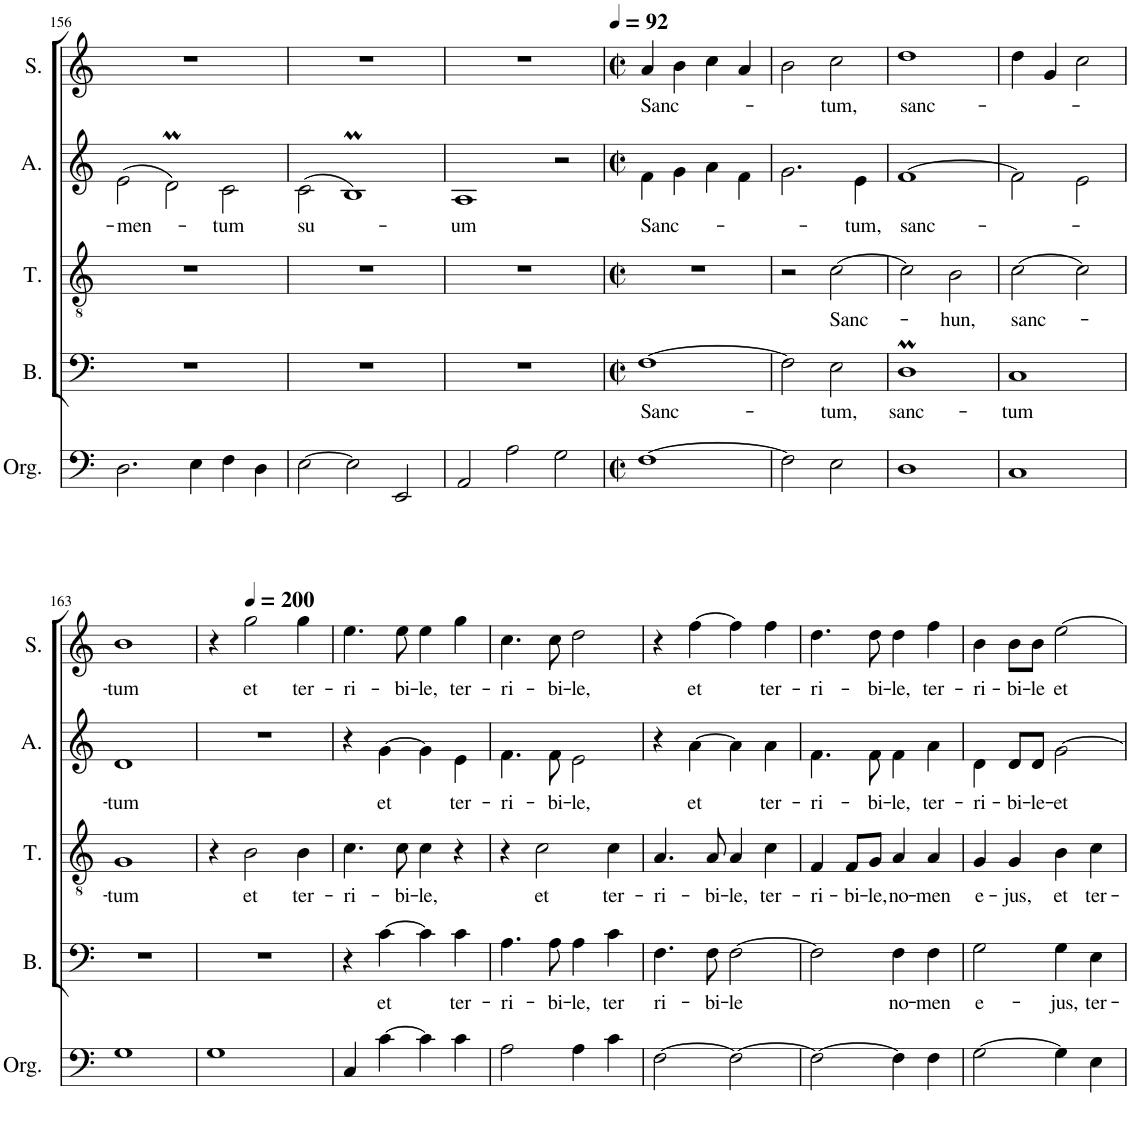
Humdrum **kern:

**kern	**kern	**text	**kern	**text	**kern	**text	**kern	**text
*part5	*part4	*part4	*part3	*part3	*part2	*part2	*part1	*part1
*staff5	*staff4	*staff4	*staff3	*staff3	*staff2	*staff2	*staff1	*staff1
*I"Orgue	*I"Basse	*	*I"Ténor	*	*I"Alto	*	*I"Soprano	*
*I'Org.	*I'B.	*	*I'T.	*	*I'A.	*	*I'S.	*
!!LO:PB:g=z
*clefF4	*clefF4	*	*clefGv2	*	*clefG2	*	*clefG2	*
*k[]	*k[]	*	*k[]	*	*k[]	*	*k[]	*
*M3/2	*M3/2	*	*M3/2	*	*M3/2	*	*M3/2	*
=156	=156	=156	=156	=156	=156	=156	=156	=156
!	!	!	!	!	!	!LO:LY:b	!	!
2.D\	1.r	.	1.r	.	(2e\	-men-	1.r	.
.	.	.	.	.	2dM\)	.	.	.
4E\	.	.	.	.	.	.	.	.
!	!	!	!	!	!	!LO:LY:b	!	!
4F\	.	.	.	.	2c\	-tum	.	.
4D\	.	.	.	.	.	.	.	.
=157	=157	=157	=157	=157	=157	=157	=157	=157
!	!	!	!	!	!	!LO:LY:b	!	!
[2E\	1.r	.	1.r	.	(2c\	su-	1.r	.
2E\]	.	.	.	.	1Bm)	.	.	.
2EE/	.	.	.	.	.	.	.	.
=158	=158	=158	=158	=158	=158	=158	=158	=158
!	!	!	!	!	!	!LO:LY:b	!	!
2AA/	1.r	.	1.r	.	1A	-um	1.r	.
2A\	.	.	.	.	.	.	.	.
2G\	.	.	.	.	2r	.	.	.
=159	=159	=159	=159	=159	=159	=159	=159	=159
*M2/2	*M2/2	*	*M2/2	*	*M2/2	*	*M2/2	*
*met(c|)	*met(c|)	*	*met(c|)	*	*met(c|)	*	*met(c|)	*
*	*	*	*	*	*	*	*MM92	*
!	!	!LO:LY:b	!	!	!	!LO:LY:b	!	!LO:LY:b
[1F	[1F	Sanc-	1r	.	4f\	Sanc-	4a/	Sanc-
.	.	.	.	.	4g\	.	4b\	.
.	.	.	.	.	4a\	.	4cc\	.
.	.	.	.	.	4f\	.	4a/	.
=160	=160	=160	=160	=160	=160	=160	=160	=160
2F\]	2F\]	.	2r	.	2.g\	.	2b\	.
!	!	!LO:LY:b	!	!LO:LY:b	!	!	!	!LO:LY:b
2E\	2E\	-tum,	[2c\	Sanc-	.	.	2cc\	-tum,
!	!	!	!	!	!	!LO:LY:b	!	!
.	.	.	.	.	4e\	-tum,	.	.
=161	=161	=161	=161	=161	=161	=161	=161	=161
!	!	!LO:LY:b	!	!	!	!LO:LY:b	!	!LO:LY:b
1D	1DM	sanc-	2c\]	.	[1f	sanc-	1dd	sanc-
!	!	!	!	!LO:LY:b	!	!	!	!
.	.	.	2B\	-hun,	.	.	.	.
=162	=162	=162	=162	=162	=162	=162	=162	=162
!	!	!LO:LY:b	!	!LO:LY:b	!	!	!	!
1C	1C	-tum	[2c\	sanc-	2f\]	.	4dd\	.
.	.	.	.	.	.	.	4g/	.
.	.	.	2c\]	.	2e\	.	2cc\	.
!!LO:LB:g=z
=163	=163	=163	=163	=163	=163	=163	=163	=163
!	!	!	!	!LO:LY:b	!	!LO:LY:b	!	!LO:LY:b
1G	1r	.	1G	-tum	1d	-tum	1b	-tum
=164	=164	=164	=164	=164	=164	=164	=164	=164
1G	1r	.	4r	.	1r	.	4r	.
*	*	*	*	*	*	*	*MM200	*
!	!	!	!	!LO:LY:b	!	!	!	!LO:LY:b
.	.	.	2B\	et	.	.	2gg\	et
!	!	!	!	!LO:LY:b	!	!	!	!LO:LY:b
.	.	.	4B\	ter-	.	.	4gg\	ter-
=165	=165	=165	=165	=165	=165	=165	=165	=165
!	!	!	!	!LO:LY:b	!	!	!	!LO:LY:b
4C/	4r	.	4.c\	-ri-	4r	.	4.ee\	-ri-
!	!	!LO:LY:b	!	!	!	!LO:LY:b	!	!
[4c\	[4c\	et	.	.	[4g\	et	.	.
!	!	!	!	!LO:LY:b	!	!	!	!LO:LY:b
.	.	.	8c\	-bi-	.	.	8ee\	-bi-
!	!	!	!	!LO:LY:b	!	!	!	!LO:LY:b
4c\]	4c\]	.	4c\	-le,	4g\]	.	4ee\	-le,
!	!	!LO:LY:b	!	!	!	!LO:LY:b	!	!LO:LY:b
4c\	4c\	ter-	4r	.	4e\	ter-	4gg\	ter-
=166	=166	=166	=166	=166	=166	=166	=166	=166
!	!	!LO:LY:b	!	!	!	!LO:LY:b	!	!LO:LY:b
2A\	4.A\	-ri-	4r	.	4.f\	-ri-	4.cc\	-ri-
!	!	!	!	!LO:LY:b	!	!	!	!
.	.	.	2c\	et	.	.	.	.
!	!	!LO:LY:b	!	!	!	!LO:LY:b	!	!LO:LY:b
.	8A\	-bi-	.	.	8f\	-bi-	8cc\	-bi-
!	!	!LO:LY:b	!	!	!	!LO:LY:b	!	!LO:LY:b
4A\	4A\	-le,	.	.	2e\	-le,	2dd\	-le,
!	!	!LO:LY:b	!	!LO:LY:b	!	!	!	!
4c\	4c\	ter	4c\	ter-	.	.	.	.
=167	=167	=167	=167	=167	=167	=167	=167	=167
!	!	!LO:LY:b	!	!LO:LY:b	!	!	!	!
[2F\	4.F\	ri-	4.A/	-ri-	4r	.	4r	.
!	!	!	!	!	!	!LO:LY:b	!	!LO:LY:b
.	.	.	.	.	[4a\	et	[4ff\	et
!	!	!LO:LY:b	!	!LO:LY:b	!	!	!	!
.	8F\	-bi-	8A/	-bi-	.	.	.	.
!	!	!LO:LY:b	!	!LO:LY:b	!	!	!	!
2F\_	[2F\	-le	4A/	-le,	4a\]	.	4ff\]	.
!	!	!	!	!LO:LY:b	!	!LO:LY:b	!	!LO:LY:b
.	.	.	4c\	ter-	4a\	ter-	4ff\	ter-
=168	=168	=168	=168	=168	=168	=168	=168	=168
!	!	!	!	!LO:LY:b	!	!LO:LY:b	!	!LO:LY:b
2F\_	2F\]	.	4F/	-ri-	4.f\	-ri-	4.dd\	-ri-
!	!	!	!	!LO:LY:b	!	!	!	!
.	.	.	8F/L	-bi-	.	.	.	.
!	!	!	!	!LO:LY:b	!	!LO:LY:b	!	!LO:LY:b
.	.	.	8G/J	-le,	8f\	-bi-	8dd\	-bi-
!	!	!LO:LY:b	!	!LO:LY:b	!	!LO:LY:b	!	!LO:LY:b
4F\]	4F\	no-	4A/	no-	4f\	-le,	4dd\	-le,
!	!	!LO:LY:b	!	!LO:LY:b	!	!LO:LY:b	!	!LO:LY:b
4F\	4F\	-men	4A/	-men	4a\	ter-	4ff\	ter-
=169	=169	=169	=169	=169	=169	=169	=169	=169
!	!	!LO:LY:b	!	!LO:LY:b	!	!LO:LY:b	!	!LO:LY:b
[2G\	2G\	e-	4G/	e-	4d\	-ri-	4b\	-ri-
!	!	!	!	!LO:LY:b	!	!LO:LY:b	!	!LO:LY:b
.	.	.	4G/	-jus,	8d/L	-bi-	8b\L	-bi-
!	!	!	!	!	!	!LO:LY:b	!	!LO:LY:b
.	.	.	.	.	8d/J	-le-	8b\J	-le
!	!	!LO:LY:b	!	!LO:LY:b	!	!LO:LY:b	!	!LO:LY:b
4G\]	4G\	-jus,	4B\	et	[2g\	-et	[2ee\	et
!	!	!LO:LY:b	!	!LO:LY:b	!	!	!	!
4E\	4E\	ter-	4c\	ter-	.	.	.	.
=	=	=	=	=	=	=	=	=
*-	*-	*-	*-	*-	*-	*-	*-	*-
